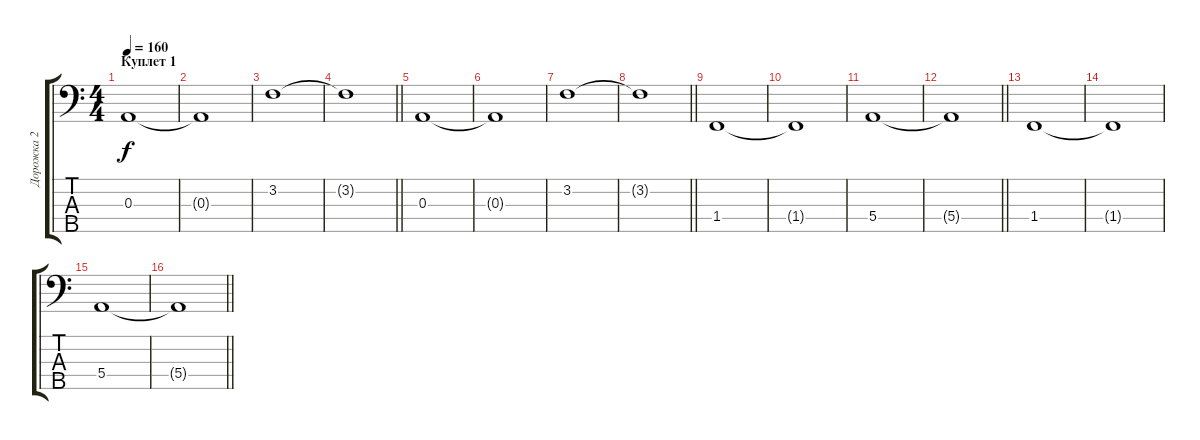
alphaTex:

\track ("Дорожка 2" "Дорожка 2") {instrument electricbassfinger}
\staff {score tabs}
\tuning (G2 D2 A1 E1 B0) {hide}
\ts (4 4)
\section ("" "Куплет 1")
\tempo 160
\clef f4
\ks c
0.3.1{dy f} |
0.3{t}.1 |
3.2.1 |
\barLineRight lightlight
3.2{t}.1 |
0.3.1 |
0.3{t}.1 |
3.2.1 |
\barLineRight lightlight
3.2{t}.1 |
1.4.1 |
1.4{t}.1 |
5.4.1 |
\barLineRight lightlight
5.4{t}.1 |
1.4.1 |
1.4{t}.1 |
5.4.1 |
\barLineRight lightlight
5.4{t}.1
